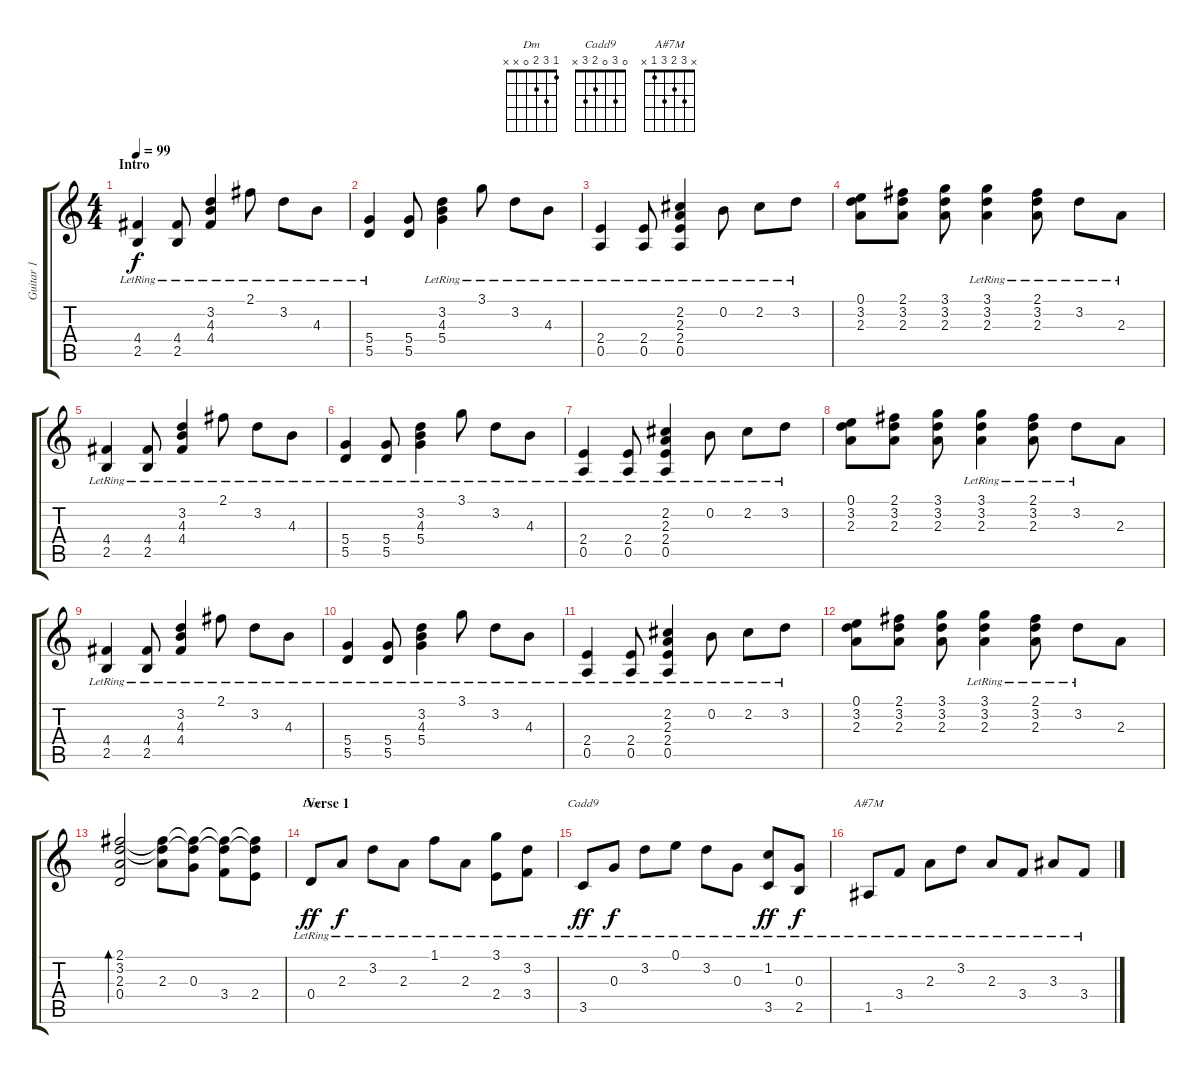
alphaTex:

\track ("Guitar 1" "Guitar 1") {instrument electricguitarjazz}
\staff {score tabs}
\tuning (E4 B3 G3 D3 A2 E2) {hide}
\chord ("Dm" 1 3 2 0 x x)
\chord ("Cadd9" 0 3 0 2 3 x)
\chord ("A#7M" x 3 2 3 1 x)
\ts (4 4)
\section ("" "Intro")
\tempo 99
\clef g2
\ks c
(4.4 2.5{lr}).4{dy f instrument electricguitarjazz} (4.4 2.5{lr}).8 (3.2{lr} 4.3{lr} 4.4{lr}).4 2.1{lr}.8 3.2{lr}.8 4.3{lr}.8 |
(5.4 5.5{lr}).4 (5.4 5.5).8 (3.2{lr} 4.3{lr} 5.4{lr}).4 3.1{lr}.8 3.2{lr}.8 4.3{lr}.8 |
(2.4{lr} 0.5{lr}).4 (2.4{lr} 0.5{lr}).8 (2.2{lr} 2.3{lr} 2.4{lr} 0.5{lr}).4 0.2{lr}.8 2.2{lr}.8 3.2{lr}.8 |
(0.1 3.2 2.3).8 (2.1 3.2 2.3).8 (3.1 3.2 2.3).8 (3.1{lr} 3.2{lr} 2.3{lr}).4 (2.1{lr} 3.2{lr} 2.3{lr}).8 3.2{lr}.8 2.3{lr}.8 |
(4.4 2.5{lr}).4 (4.4 2.5{lr}).8 (3.2{lr} 4.3{lr} 4.4{lr}).4 2.1{lr}.8 3.2{lr}.8 4.3{lr}.8 |
(5.4{lr} 5.5{lr}).4 (5.4{lr} 5.5).8 (3.2{lr} 4.3{lr} 5.4{lr}).4 3.1{lr}.8 3.2{lr}.8 4.3{lr}.8 |
(2.4{lr} 0.5{lr}).4 (2.4{lr} 0.5{lr}).8 (2.2{lr} 2.3{lr} 2.4{lr} 0.5{lr}).4 0.2{lr}.8 2.2{lr}.8 3.2{lr}.8 |
(0.1 3.2 2.3).8 (2.1 3.2 2.3).8 (3.1 3.2 2.3).8 (3.1{lr} 3.2{lr} 2.3{lr}).4 (2.1{lr} 3.2{lr} 2.3{lr}).8 3.2{lr}.8 2.3.8 |
(4.4 2.5{lr}).4 (4.4 2.5{lr}).8 (3.2{lr} 4.3{lr} 4.4{lr}).4 2.1{lr}.8 3.2{lr}.8 4.3{lr}.8 |
(5.4{lr} 5.5{lr}).4 (5.4{lr} 5.5).8 (3.2{lr} 4.3{lr} 5.4{lr}).4 3.1{lr}.8 3.2{lr}.8 4.3{lr}.8 |
(2.4{lr} 0.5{lr}).4 (2.4{lr} 0.5{lr}).8 (2.2{lr} 2.3{lr} 2.4{lr} 0.5{lr}).4 0.2{lr}.8 2.2{lr}.8 3.2{lr}.8 |
(0.1 3.2 2.3).8 (2.1 3.2 2.3).8 (3.1 3.2 2.3).8 (3.1{lr} 3.2{lr} 2.3{lr}).4 (2.1{lr} 3.2{lr} 2.3{lr}).8 3.2{lr}.8 2.3.8 |
(2.1 3.2 2.3 0.4).2{bd 480} (2.1{t} 3.2{t} 2.3).8 (2.1{t} 3.2{t} 0.3).8 (2.1{t} 3.2{t} 3.4).8 (2.1{t} 3.2{t} 2.4).8 |
\section ("" "Verse 1")
0.4{lr}.8{ch "Dm" dy ff} 2.3{lr}.8{dy f} 3.2{lr}.8 2.3{lr}.8 1.1{lr}.8 2.3{lr}.8 (3.1{lr} 2.4{lr}).8 (3.2{lr} 3.4{lr}).8 |
3.5{lr}.8{ch "Cadd9" dy ff} 0.3{lr}.8{dy f} 3.2{lr}.8 0.1{lr}.8 3.2{lr}.8 0.3{lr}.8 (1.2{lr} 3.5{lr}).8{dy ff} (0.3{lr} 2.5{lr}).8{dy f} |
1.5{lr}.8{ch "A#7M"} 3.4{lr}.8 2.3{lr}.8 3.2{lr}.8 2.3{lr}.8 3.4{lr}.8 3.3{lr}.8 3.4{lr}.8
